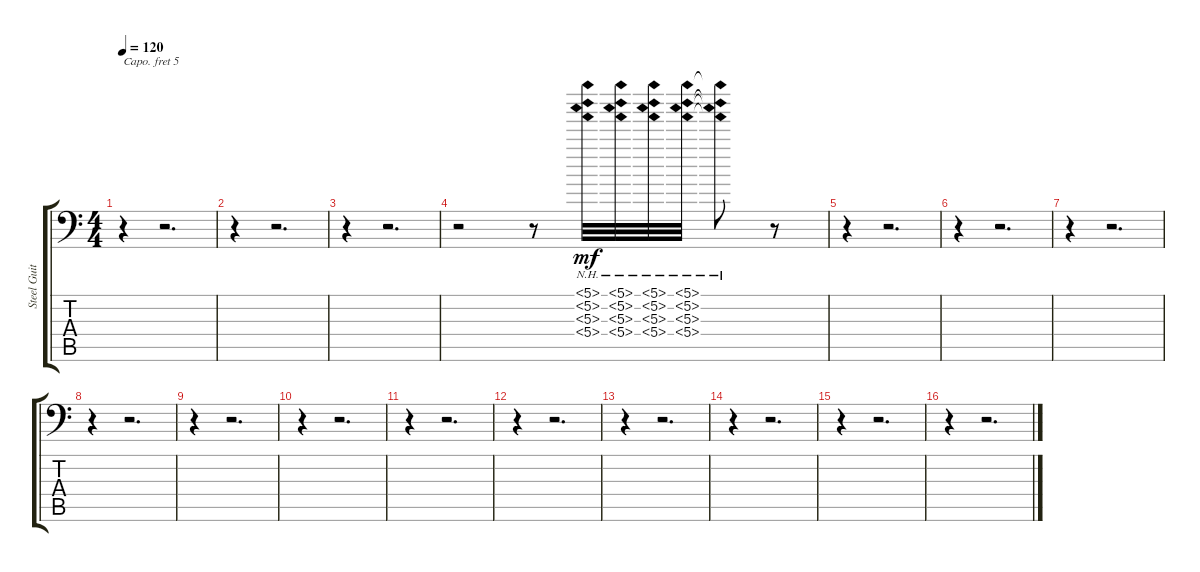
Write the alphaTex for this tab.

\track ("Steel Guitar2" "Steel Guit") {instrument acousticguitarsteel}
\staff {score tabs}
\capo 5
\tuning (E4 A3 G3 E3 A2 A1) {hide}
\ts (4 4)
\tempo 120
\clef f4
\ks c
r.4{dy mf instrument acousticguitarsteel} r.2{d} |
r.4 r.2{d} |
r.4 r.2{d} |
r.2 r.8 (5.1{nh} 5.2{nh} 5.3{nh} 5.4{nh}).32 (5.1{nh} 5.2{nh} 5.3{nh} 5.4{nh}).32 (5.1{nh} 5.2{nh} 5.3{nh} 5.4{nh}).32 (5.1{nh} 5.2{nh} 5.3{nh} 5.4{nh}).32 (5.1{nh t} 5.2{nh t} 5.3{nh t} 5.4{nh t}).8 r.8 |
r.4 r.2{d} |
r.4 r.2{d} |
r.4 r.2{d} |
r.4 r.2{d} |
r.4 r.2{d} |
r.4 r.2{d} |
r.4 r.2{d} |
r.4 r.2{d} |
r.4 r.2{d} |
r.4 r.2{d} |
r.4 r.2{d} |
r.4 r.2{d}
